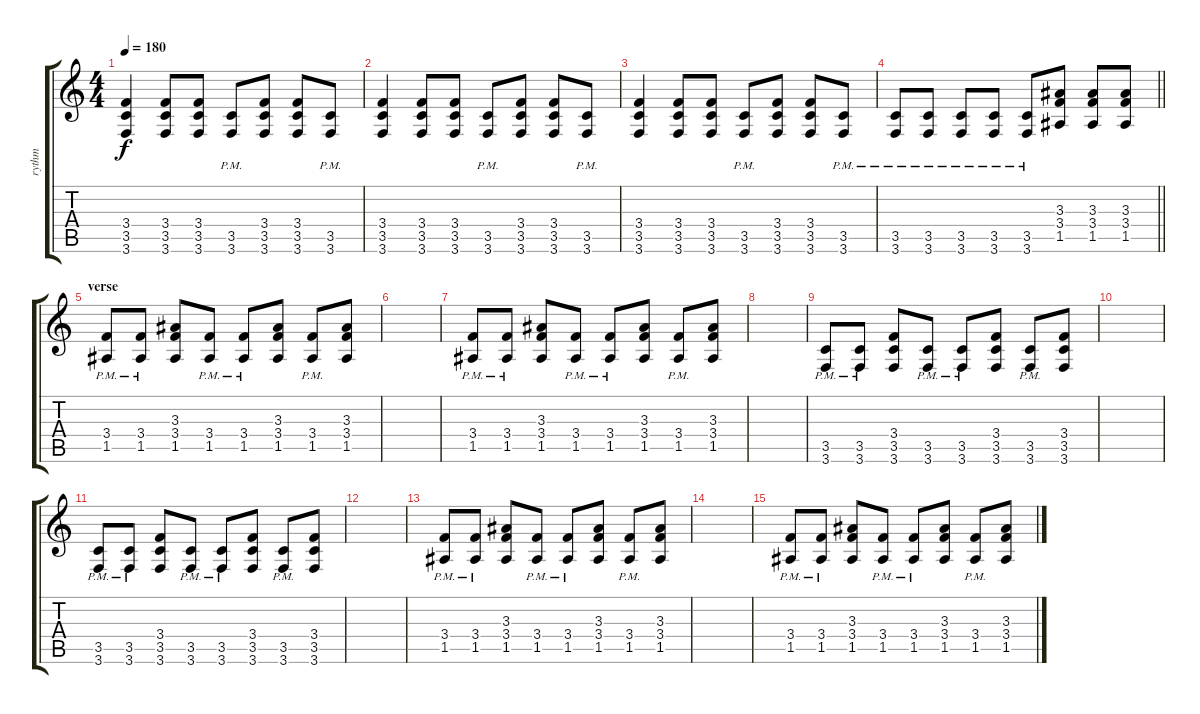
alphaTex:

\track ("rythm" "rythm") {instrument distortionguitar}
\staff {score tabs}
\tuning (E4 B3 G3 D3 A2 D2) {hide}
\ts (4 4)
\tempo 180
\clef g2
\ks c
(3.4 3.5 3.6).4{dy f} (3.4 3.5 3.6).8 (3.4 3.5 3.6).8 (3.5{pm} 3.6{pm}).8 (3.4 3.5 3.6).8 (3.4 3.5 3.6).8 (3.5{pm} 3.6{pm}).8 |
(3.4 3.5 3.6).4 (3.4 3.5 3.6).8 (3.4 3.5 3.6).8 (3.5{pm} 3.6{pm}).8 (3.4 3.5 3.6).8 (3.4 3.5 3.6).8 (3.5{pm} 3.6{pm}).8 |
(3.4 3.5 3.6).4 (3.4 3.5 3.6).8 (3.4 3.5 3.6).8 (3.5{pm} 3.6{pm}).8 (3.4 3.5 3.6).8 (3.4 3.5 3.6).8 (3.5{pm} 3.6{pm}).8 |
\barLineRight lightlight
(3.5{pm} 3.6{pm}).8 (3.5{pm} 3.6{pm}).8 (3.5{pm} 3.6{pm}).8 (3.5{pm} 3.6{pm}).8 (3.5{pm} 3.6{pm}).8 (3.3 3.4 1.5).8 (3.3 3.4 1.5).8 (3.3 3.4 1.5).8 |
\section ("" "verse")
(3.4{pm} 1.5{pm}).8 (3.4{pm} 1.5{pm}).8 (3.3 3.4 1.5).8 (3.4{pm} 1.5{pm}).8 (3.4{pm} 1.5{pm}).8 (3.3 3.4 1.5).8 (3.4{pm} 1.5{pm}).8 (3.3 3.4 1.5).8 |
|
(3.4{pm} 1.5{pm}).8 (3.4{pm} 1.5{pm}).8 (3.3 3.4 1.5).8 (3.4{pm} 1.5{pm}).8 (3.4{pm} 1.5{pm}).8 (3.3 3.4 1.5).8 (3.4{pm} 1.5{pm}).8 (3.3 3.4 1.5).8 |
|
(3.5{pm} 3.6{pm}).8 (3.5{pm} 3.6{pm}).8 (3.4 3.5 3.6).8 (3.5{pm} 3.6{pm}).8 (3.5{pm} 3.6{pm}).8 (3.4 3.5 3.6).8 (3.5{pm} 3.6{pm}).8 (3.4 3.5 3.6).8 |
|
(3.5{pm} 3.6{pm}).8 (3.5{pm} 3.6{pm}).8 (3.4 3.5 3.6).8 (3.5{pm} 3.6{pm}).8 (3.5{pm} 3.6{pm}).8 (3.4 3.5 3.6).8 (3.5{pm} 3.6{pm}).8 (3.4 3.5 3.6).8 |
|
(3.4{pm} 1.5{pm}).8 (3.4{pm} 1.5{pm}).8 (3.3 3.4 1.5).8 (3.4{pm} 1.5{pm}).8 (3.4{pm} 1.5{pm}).8 (3.3 3.4 1.5).8 (3.4{pm} 1.5{pm}).8 (3.3 3.4 1.5).8 |
|
(3.4{pm} 1.5{pm}).8 (3.4{pm} 1.5{pm}).8 (3.3 3.4 1.5).8 (3.4{pm} 1.5{pm}).8 (3.4{pm} 1.5{pm}).8 (3.3 3.4 1.5).8 (3.4{pm} 1.5{pm}).8 (3.3 3.4 1.5).8
